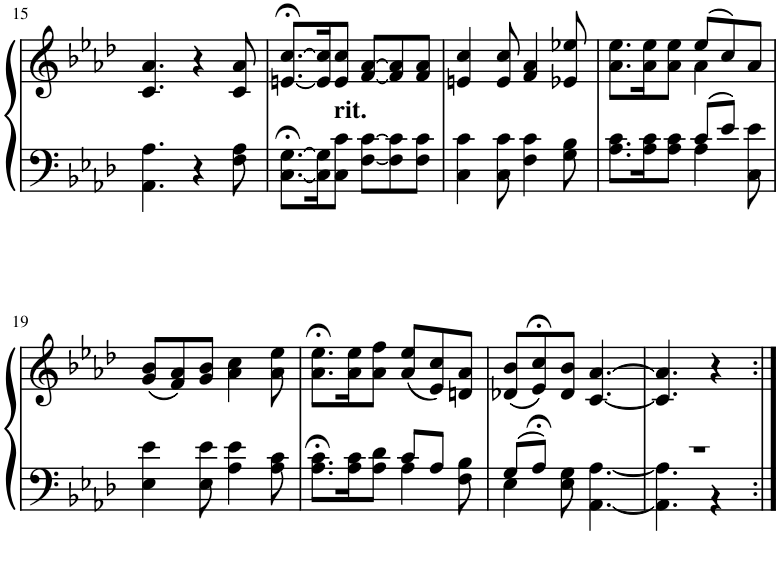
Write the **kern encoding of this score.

**kern	**kern
*part1	*part1
*staff2	*staff1
*I"Piano	*
*I'Pno.	*
!!LO:PB:g=z
*clefF4	*clefG2
*k[b-e-a-d-]	*k[b-e-a-d-]
*M6/8	*M6/8
=15	=15
4.AA-\ 4.A-\	4.c/ 4.a-/
4r	4r
8F\ 8A-\	8c/ 8a-/
=16	=16
[8.C\;< [8.G\;<L	[8.en/;< [8.cc/;<L
16C\] 16G\]K	16e/] 16cc/]K
!	!LO:TX:b:B:t=rit.
8C\ 8c\J	8e/ 8cc/J
[8F\ [8c\L	[8f/ [8a-/L
8F\] 8c\]	8f/] 8a-/]
8F\ 8c\J	8f/ 8a-/J
=17	=17
4C\ 4c\	4en/ 4cc/
8C\ 8c\	8e/ 8cc/
4F\ 4c\	4f/ 4a-/
8G\ 8B-\	8e-X/ 8ee-X/
=18	=18
*^	*^
4.ryy	8.A-\ 8.c\L	8.a-\ 8.ee-\L	4.ryy
.	16A-\ 16c\K	16a-\ 16ee-\K	.
.	8A-\ 8c\J	8a-\ 8ee-\J	.
8c/L	4A-\	(8ee-/L	4a-\
8e-/J	.	8cc/)	.
8ryy	8C\ 8e-\	8a-/J	8ryy
*v	*v	*	*
*	*v	*v
!!LO:LB:g=z
=19	=19
4E-\ 4e-\	(8g/ 8b-/L
.	8f/ 8a-/)
8E-\ 8e-\	8g/ 8b-/J
4A-\ 4e-\	4a-\ 4cc\
8A-\ 8c\	8a-\ 8ee-\
=20	=20
*^	*
4.r;<yy	8.A-\ 8.c\L	8.a-\;< 8.ee-\;<L
.	16A-\ 16c\K	16a-\ 16ee-\K
.	8A-\ 8d-\J	8a-\ 8ff\J
8c/L	4A-\	(8a-/ 8ee-/L
8A-/J	.	8e-/ 8cc/)
8ryy	8F\ 8B-\	8dn/ 8a-/J
=21	=21	=21
8G/L	4E-\	(8d-X/ 8b-/L
8A-;</J	.	8e-/;< 8cc/;<)
4.ryy	8E-\ 8G\	8d-/ 8b-/J
.	[4.AA-\ [4.A-\	[4.c/ [4.a-/
8ryy	.	.
=22	=22	=22
8%5r	4.AA-\] 4.A-\]	4.c/] 4.a-/]
.	4r	4r
*v	*v	*
=:|!	=:|!
*-	*-
